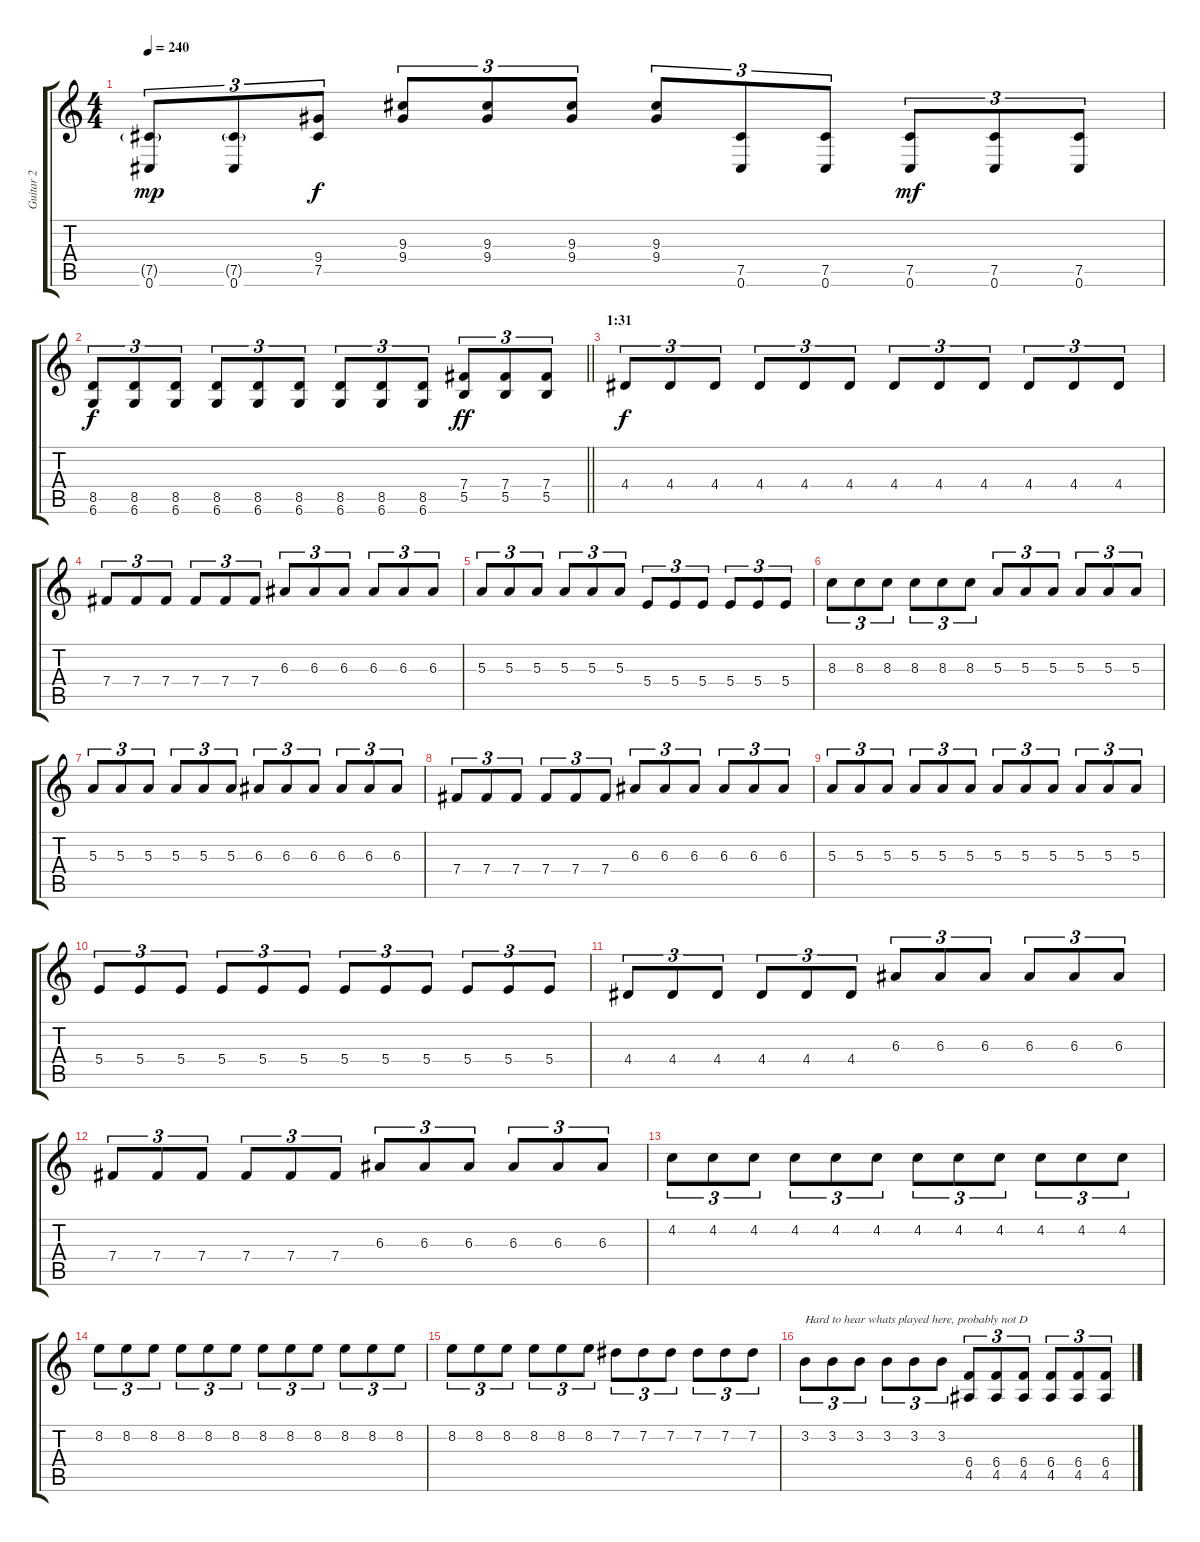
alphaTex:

\track ("Guitar 2" "Guitar 2") {instrument distortionguitar}
\staff {score tabs}
\tuning (Db4 Ab3 E3 B2 Gb2 Db2) {hide}
\ts (4 4)
\tempo 240
\clef g2
\ks c
(7.5{g} 0.6).8{tu (3 2) dy mp} (7.5{g} 0.6).8{tu (3 2)} (9.4 7.5).8{tu (3 2) dy f} (9.3 9.4).8{tu (3 2)} (9.3 9.4).8{tu (3 2)} (9.3 9.4).8{tu (3 2)} (9.3 9.4).8{tu (3 2)} (7.5 0.6).8{tu (3 2)} (7.5 0.6).8{tu (3 2)} (7.5 0.6).8{tu (3 2) dy mf} (7.5 0.6).8{tu (3 2)} (7.5 0.6).8{tu (3 2)} |
\barLineRight lightlight
(8.5 6.6).8{tu (3 2) dy f} (8.5 6.6).8{tu (3 2)} (8.5 6.6).8{tu (3 2)} (8.5 6.6).8{tu (3 2)} (8.5 6.6).8{tu (3 2)} (8.5 6.6).8{tu (3 2)} (8.5 6.6).8{tu (3 2)} (8.5 6.6).8{tu (3 2)} (8.5 6.6).8{tu (3 2)} (7.4 5.5).8{tu (3 2) dy ff} (7.4 5.5).8{tu (3 2)} (7.4 5.5).8{tu (3 2)} |
\section ("" "1:31")
4.4.8{tu (3 2) dy f balance 8 instrument distortionguitar} 4.4.8{tu (3 2)} 4.4.8{tu (3 2)} 4.4.8{tu (3 2)} 4.4.8{tu (3 2)} 4.4.8{tu (3 2)} 4.4.8{tu (3 2)} 4.4.8{tu (3 2)} 4.4.8{tu (3 2)} 4.4.8{tu (3 2)} 4.4.8{tu (3 2)} 4.4.8{tu (3 2)} |
7.4.8{tu (3 2)} 7.4.8{tu (3 2)} 7.4.8{tu (3 2)} 7.4.8{tu (3 2)} 7.4.8{tu (3 2)} 7.4.8{tu (3 2)} 6.3.8{tu (3 2)} 6.3.8{tu (3 2)} 6.3.8{tu (3 2)} 6.3.8{tu (3 2)} 6.3.8{tu (3 2)} 6.3.8{tu (3 2)} |
5.3.8{tu (3 2)} 5.3.8{tu (3 2)} 5.3.8{tu (3 2)} 5.3.8{tu (3 2)} 5.3.8{tu (3 2)} 5.3.8{tu (3 2)} 5.4.8{tu (3 2)} 5.4.8{tu (3 2)} 5.4.8{tu (3 2)} 5.4.8{tu (3 2)} 5.4.8{tu (3 2)} 5.4.8{tu (3 2)} |
8.3.8{tu (3 2)} 8.3.8{tu (3 2)} 8.3.8{tu (3 2)} 8.3.8{tu (3 2)} 8.3.8{tu (3 2)} 8.3.8{tu (3 2)} 5.3.8{tu (3 2)} 5.3.8{tu (3 2)} 5.3.8{tu (3 2)} 5.3.8{tu (3 2)} 5.3.8{tu (3 2)} 5.3.8{tu (3 2)} |
5.3.8{tu (3 2)} 5.3.8{tu (3 2)} 5.3.8{tu (3 2)} 5.3.8{tu (3 2)} 5.3.8{tu (3 2)} 5.3.8{tu (3 2)} 6.3.8{tu (3 2)} 6.3.8{tu (3 2)} 6.3.8{tu (3 2)} 6.3.8{tu (3 2)} 6.3.8{tu (3 2)} 6.3.8{tu (3 2)} |
7.4.8{tu (3 2)} 7.4.8{tu (3 2)} 7.4.8{tu (3 2)} 7.4.8{tu (3 2)} 7.4.8{tu (3 2)} 7.4.8{tu (3 2)} 6.3.8{tu (3 2)} 6.3.8{tu (3 2)} 6.3.8{tu (3 2)} 6.3.8{tu (3 2)} 6.3.8{tu (3 2)} 6.3.8{tu (3 2)} |
5.3.8{tu (3 2)} 5.3.8{tu (3 2)} 5.3.8{tu (3 2)} 5.3.8{tu (3 2)} 5.3.8{tu (3 2)} 5.3.8{tu (3 2)} 5.3.8{tu (3 2)} 5.3.8{tu (3 2)} 5.3.8{tu (3 2)} 5.3.8{tu (3 2)} 5.3.8{tu (3 2)} 5.3.8{tu (3 2)} |
5.4.8{tu (3 2)} 5.4.8{tu (3 2)} 5.4.8{tu (3 2)} 5.4.8{tu (3 2)} 5.4.8{tu (3 2)} 5.4.8{tu (3 2)} 5.4.8{tu (3 2)} 5.4.8{tu (3 2)} 5.4.8{tu (3 2)} 5.4.8{tu (3 2)} 5.4.8{tu (3 2)} 5.4.8{tu (3 2)} |
4.4.8{tu (3 2)} 4.4.8{tu (3 2)} 4.4.8{tu (3 2)} 4.4.8{tu (3 2)} 4.4.8{tu (3 2)} 4.4.8{tu (3 2)} 6.3.8{tu (3 2)} 6.3.8{tu (3 2)} 6.3.8{tu (3 2)} 6.3.8{tu (3 2)} 6.3.8{tu (3 2)} 6.3.8{tu (3 2)} |
7.4.8{tu (3 2)} 7.4.8{tu (3 2)} 7.4.8{tu (3 2)} 7.4.8{tu (3 2)} 7.4.8{tu (3 2)} 7.4.8{tu (3 2)} 6.3.8{tu (3 2)} 6.3.8{tu (3 2)} 6.3.8{tu (3 2)} 6.3.8{tu (3 2)} 6.3.8{tu (3 2)} 6.3.8{tu (3 2)} |
4.2.8{tu (3 2)} 4.2.8{tu (3 2)} 4.2.8{tu (3 2)} 4.2.8{tu (3 2)} 4.2.8{tu (3 2)} 4.2.8{tu (3 2)} 4.2.8{tu (3 2)} 4.2.8{tu (3 2)} 4.2.8{tu (3 2)} 4.2.8{tu (3 2)} 4.2.8{tu (3 2)} 4.2.8{tu (3 2)} |
8.2.8{tu (3 2)} 8.2.8{tu (3 2)} 8.2.8{tu (3 2)} 8.2.8{tu (3 2)} 8.2.8{tu (3 2)} 8.2.8{tu (3 2)} 8.2.8{tu (3 2)} 8.2.8{tu (3 2)} 8.2.8{tu (3 2)} 8.2.8{tu (3 2)} 8.2.8{tu (3 2)} 8.2.8{tu (3 2)} |
8.2.8{tu (3 2)} 8.2.8{tu (3 2)} 8.2.8{tu (3 2)} 8.2.8{tu (3 2)} 8.2.8{tu (3 2)} 8.2.8{tu (3 2)} 7.2.8{tu (3 2)} 7.2.8{tu (3 2)} 7.2.8{tu (3 2)} 7.2.8{tu (3 2)} 7.2.8{tu (3 2)} 7.2.8{tu (3 2)} |
3.2.8{tu (3 2) txt "Hard to hear whats played here, probably not D"} 3.2.8{tu (3 2)} 3.2.8{tu (3 2)} 3.2.8{tu (3 2)} 3.2.8{tu (3 2)} 3.2.8{tu (3 2)} (6.4 4.5).8{tu (3 2)} (6.4 4.5).8{tu (3 2)} (6.4 4.5).8{tu (3 2)} (6.4 4.5).8{tu (3 2)} (6.4 4.5).8{tu (3 2)} (6.4 4.5).8{tu (3 2)}
